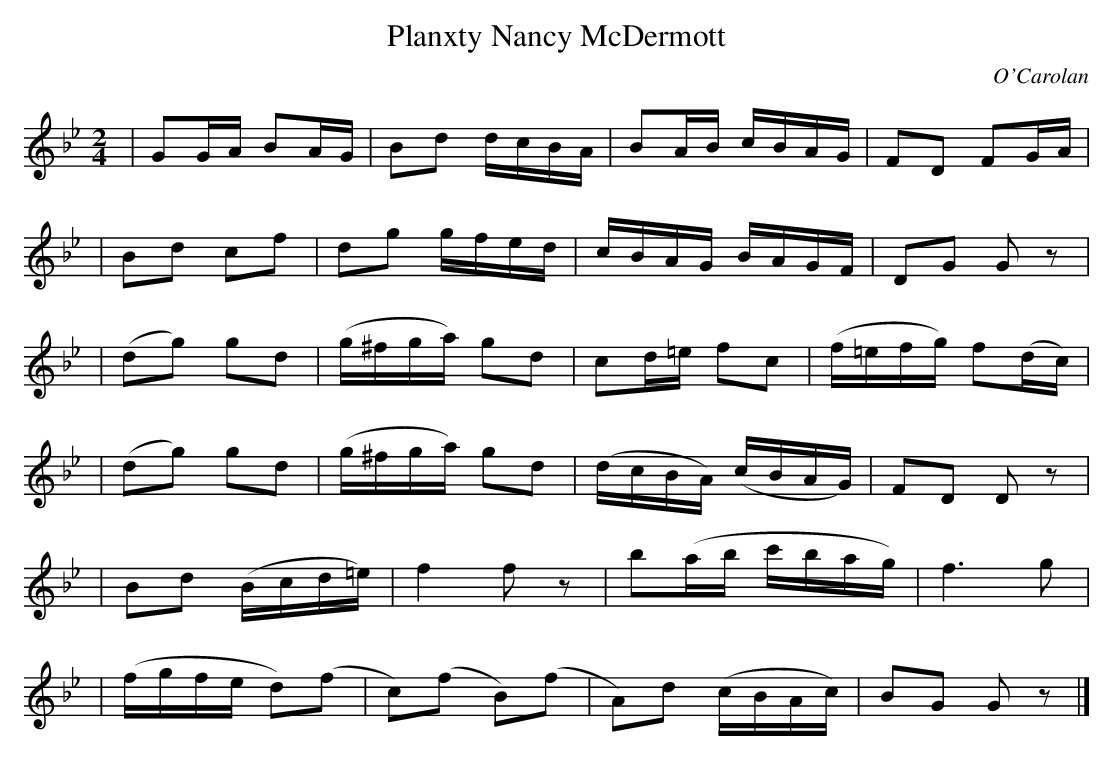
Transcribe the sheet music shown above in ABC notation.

X:1
T: Planxty Nancy McDermott
C: O'Carolan
M: 2/4
L: 1/16
K: Gm
| G2GA B2AG | B2d2 dcBA | B2AB cBAG | F2D2 F2GA |
| B2d2 c2f2 | d2g2 gfed | cBAG BAGF | D2G2 G2z2 |
| (d2g2) g2d2 | (g^fga) g2d2 | c2d=e f2c2 | (f=efg) f2(dc) |
| (d2g2) g2d2 | (g^fga) g2d2 | (dcBA) (cBAG) | F2D2 D2z2 |
| B2d2 (Bcd=e) | f4 f2z2 | b2(ab c'bag) | f6 g2 |
| (fgfe d2)(f2 | c2)(f2 B2)(f2 | A2)d2 (cBAc) | B2G2 G2z2 |]
